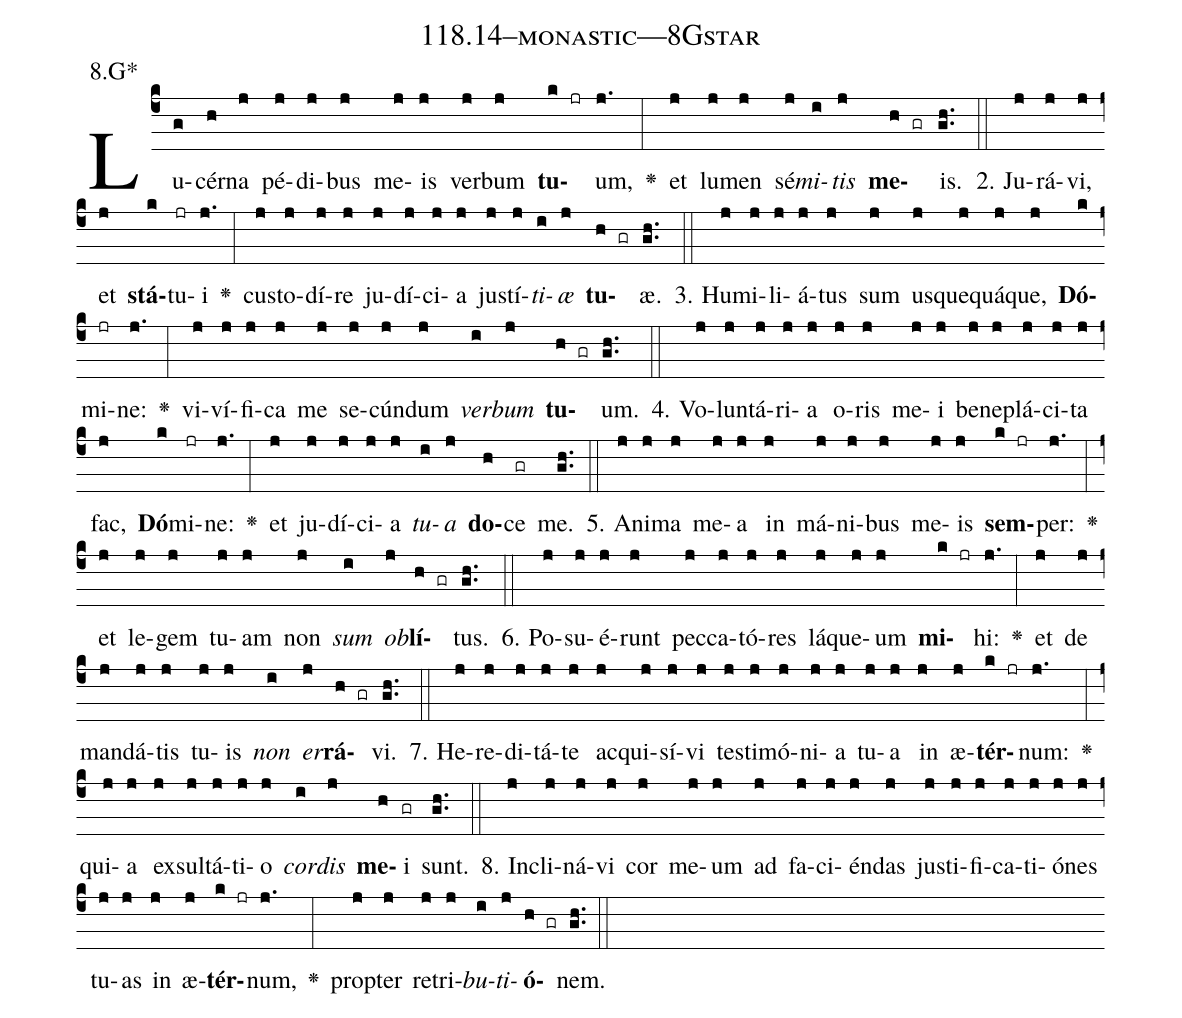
name: 118.14--monastic---8Gstar;
annotation: 8.G*;
%%
(c4)Lu(g)cér(h)na(j) pé(j)di(j)bus(j) me(j)is(j) ver(j)bum(j) <b>tu</b>(k jr)um,(j.) <v>\greheightstar</v>(:) et(j) lu(j)men(j) sé(j)<i>mi</i>(i)<i>tis</i>(j) <b>me</b>(h gr)is.(gh..) (::)
2. Ju(j)rá(j)vi,(j) et(j) <b>stá</b>(k)tu(jr)i(j.) <v>\greheightstar</v>(:) cus(j)to(j)dí(j)re(j) ju(j)dí(j)ci(j)a(j) jus(j)tí(j)<i>ti</i>(i)<i>æ</i>(j) <b>tu</b>(h gr)æ.(gh..) (::)
3. Hu(j)mi(j)li(j)á(j)tus(j) sum(j) us(j)que(j)quá(j)que,(j) <b>Dó</b>(k)mi(jr)ne:(j.) <v>\greheightstar</v>(:) vi(j)ví(j)fi(j)ca(j) me(j) se(j)cún(j)dum(j) <i>ver</i>(i)<i>bum</i>(j) <b>tu</b>(h gr)um.(gh..) (::)
4. Vo(j)lun(j)tá(j)ri(j)a(j) o(j)ris(j) me(j)i(j) be(j)ne(j)plá(j)ci(j)ta(j) fac,(j) <b>Dó</b>(k)mi(jr)ne:(j.) <v>\greheightstar</v>(:) et(j) ju(j)dí(j)ci(j)a(j) <i>tu</i>(i)<i>a</i>(j) <b>do</b>(h)ce(gr) me.(gh..) (::)
5. A(j)ni(j)ma(j) me(j)a(j) in(j) má(j)ni(j)bus(j) me(j)is(j) <b>sem</b>(k jr)per:(j.) <v>\greheightstar</v>(:) et(j) le(j)gem(j) tu(j)am(j) non(j) <i>sum</i>(i) <i>ob</i>(j)<b>lí</b>(h gr)tus.(gh..) (::)
6. Po(j)su(j)é(j)runt(j) pec(j)ca(j)tó(j)res(j) lá(j)que(j)um(j) <b>mi</b>(k jr)hi:(j.) <v>\greheightstar</v>(:) et(j) de(j) man(j)dá(j)tis(j) tu(j)is(j) <i>non</i>(i) <i>er</i>(j)<b>rá</b>(h gr)vi.(gh..) (::)
7. He(j)re(j)di(j)tá(j)te(j) ac(j)qui(j)sí(j)vi(j) tes(j)ti(j)mó(j)ni(j)a(j) tu(j)a(j) in(j) æ(j)<b>tér</b>(k jr)num:(j.) <v>\greheightstar</v>(:) qui(j)a(j) ex(j)sul(j)tá(j)ti(j)o(j) <i>cor</i>(i)<i>dis</i>(j) <b>me</b>(h)i(gr) sunt.(gh..) (::)
8. In(j)cli(j)ná(j)vi(j) cor(j) me(j)um(j) ad(j) fa(j)ci(j)én(j)das(j) jus(j)ti(j)fi(j)ca(j)ti(j)ó(j)nes(j) tu(j)as(j) in(j) æ(j)<b>tér</b>(k jr)num,(j.) <v>\greheightstar</v>(:) prop(j)ter(j) re(j)tri(j)<i>bu</i>(i)<i>ti</i>(j)<b>ó</b>(h gr)nem.(gh..) (::)
